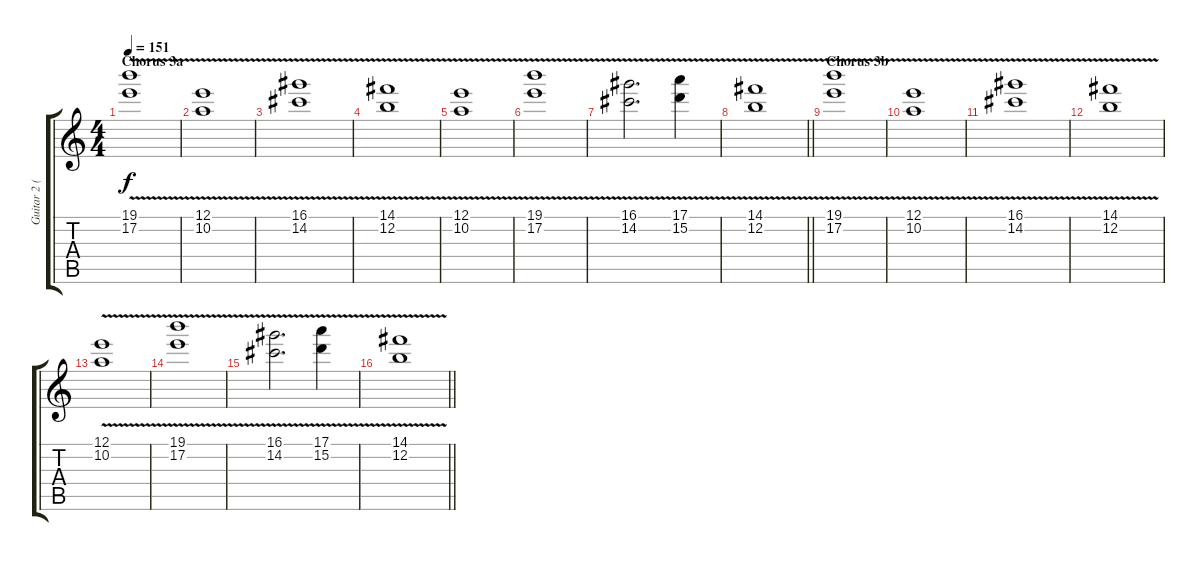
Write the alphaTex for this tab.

\track ("Guitar 2 (Russel Lissack)" "Guitar 2 (") {instrument acousticguitarsteel}
\staff {score tabs}
\tuning (E4 B3 G3 D3 A2 E2) {hide}
\ts (4 4)
\section ("" "Chorus 3a")
\tempo 151
\clef g2
\ks c
(19.1{v} 17.2).1{dy f instrument guitarharmonics} |
(12.1{v} 10.2).1 |
(16.1{v} 14.2).1 |
(14.1{v} 12.2).1 |
(12.1{v} 10.2).1 |
(19.1{v} 17.2).1 |
(16.1{v} 14.2).2{d} (17.1{v} 15.2).4 |
\barLineRight lightlight
(14.1{v} 12.2).1 |
\section ("" "Chorus 3b")
(19.1{v} 17.2).1{instrument guitarharmonics} |
(12.1{v} 10.2).1 |
(16.1{v} 14.2).1 |
(14.1{v} 12.2).1 |
(12.1{v} 10.2).1 |
(19.1{v} 17.2).1 |
(16.1{v} 14.2).2{d} (17.1{v} 15.2).4 |
\barLineRight lightlight
(14.1{v} 12.2).1
